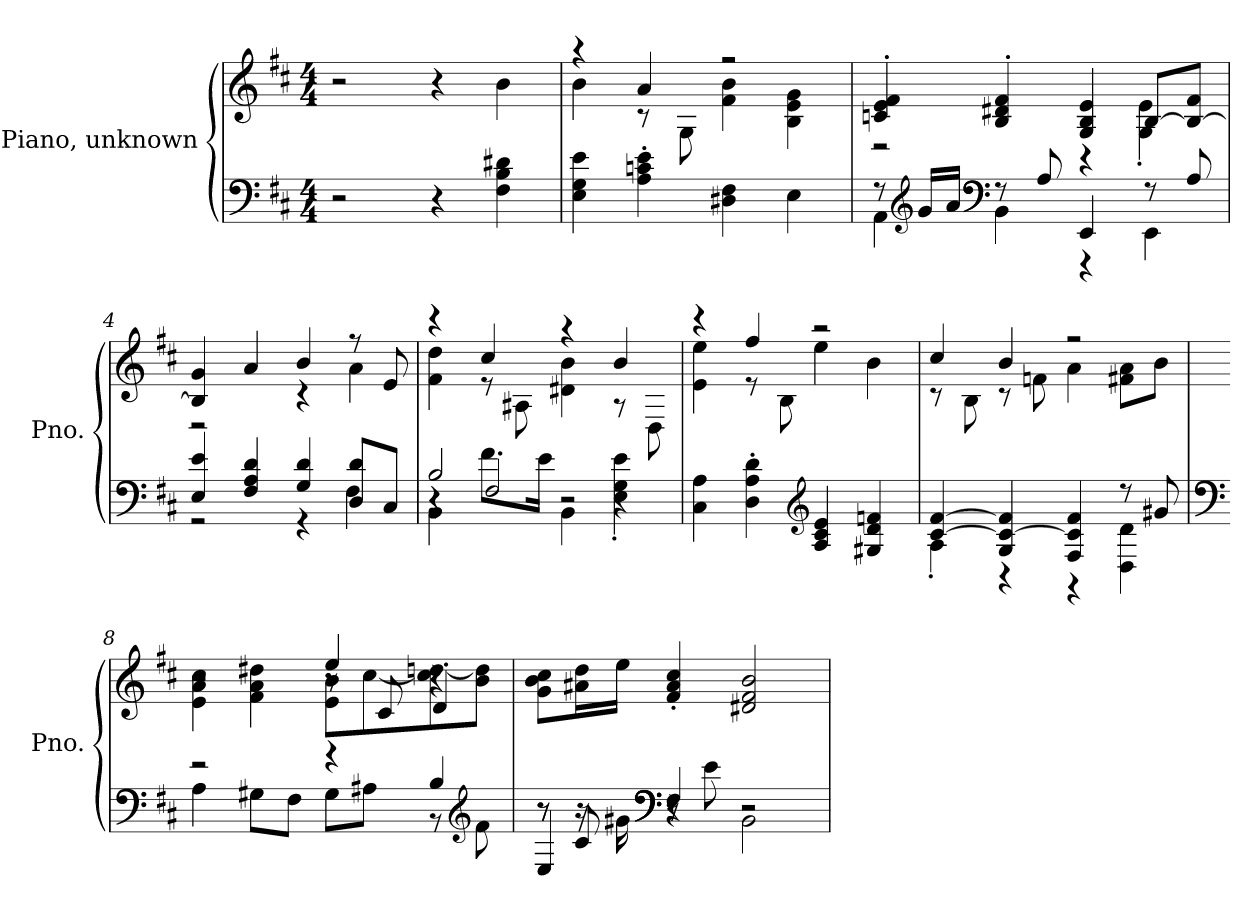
**kern	**kern
*part1	*part1
*staff2	*staff1
*I"Piano, unknown	*
*I'Pno.	*
*clefF4	*clefG2
*k[f#c#]	*k[f#c#]
*M4/4	*M4/4
*MM120	*MM120
=1	=1
2r	2r
4r	4r
4F#\ 4B\ 4d#X\	4b\
=2	=2
*	*^
4E\ 4G\ 4e\	4r	4b\
4A\' 4cn\' 4e\'	4a/	8r
.	.	8G\
4D#X\ 4F#\	2r	4f#\ 4b\
4E\	.	4B\ 4e\ 4g\
=3	=3	=3
*^	*	*
8r	4AA\	4cn/' 4e/' 4f#/'	2r
*clefG2	*	*	*
16g/LL	.	.	.
16a/JJ	.	.	.
*clefF4	*	*	*
8r	4BB\	4B/' 4d#X/' 4f#/'	.
8A/	.	.	.
4EE/	4r	4G/ 4B/ 4e/	4r
8r	4EE\	[8B/L	4G\' 4e\'
8A/	.	8B/_ 8f#/J	.
=4	=4	=4	=4
4E/ 4e/	2r	4B/] 4g/	2r
4F#/ 4A/ 4d/	.	4a/	.
4G/ 4d/	4r	4b/	4r
8D/ 8d/L	4F#\	8r	4a\
8C#/J	.	8e/	.
=5	=5	=5	=5
*	*^	*	*
2B/	4BB\	4r	4r	4f#\ 4dd\
.	8.f#\L	2F#/	4cc#/	8r
.	.	.	.	8A#X\
.	16e\Jk	.	.	.
2r	4BB\	.	4r	4d#X\ 4b\
.	4E\' 4G\' 4e\'	4r	4b/	8r
.	.	.	.	8D\
*v	*v	*v	*	*
!!LO:LB:g=z	!!
=6	=6	=6
4C#\ 4A\	4r	4e\ 4ee\
4D\' 4A\' 4d\'	4ff#/	8r
.	.	8B\
*clefG2	*	*
4A/ 4c#/ 4e/	2r	4ee\
4G#X/ 4d/ 4fn/	.	4b\
=7	=7	=7
*^	*	*
[4c#/ [4f#/	4A'\	4cc#/	8r
.	.	.	8B\
4G/ 4c#/_ 4f#/]	4r	4b/	8r
.	.	.	8fn\
4F#/ 4c#/] 4f#/	4r	2r	4a\
8r	4D\ 4d\	.	8f#X\ 8a\L
8g#X/	.	.	8b\J
*	*	*v	*v
=8	=8	=8
*clefF4	*	*
*	*	*^
*	*	*	*^
2r	4A\	2r	4e\ 4a\ 4cc#\	2r
.	8G#X\L	.	4f#\ 4a\ 4dd#X\	.
.	8F#\J	.	.	.
4r	8G#\L	4ee/	8e\ 8b\L	8r
.	8A#X\J	.	[8cc#\	8c#/
4B/	8r	4r	8cc#\] [8ddn\	4d'/
*clefG2	*	*	*	*
.	8f#\	.	8b\ 8dd\]J	.
*	*	*v	*v	*v
=9	=9	=9
*	*^	*
8r	8r	4E/	8g\ 8b\ 8cc#\L
8c#/	16r	.	16a#X\ 16dd\L
.	16g#X\	.	16ee\JJ
*clefF4	*	*	*
4r	8r	4F#/	4f#/' 4a#/' 4cc#/'
.	8e\	.	.
2r	2BB\	2r	2d#X/ 2f#/ 2b/
*v	*v	*v	*
=	=
*-	*-
